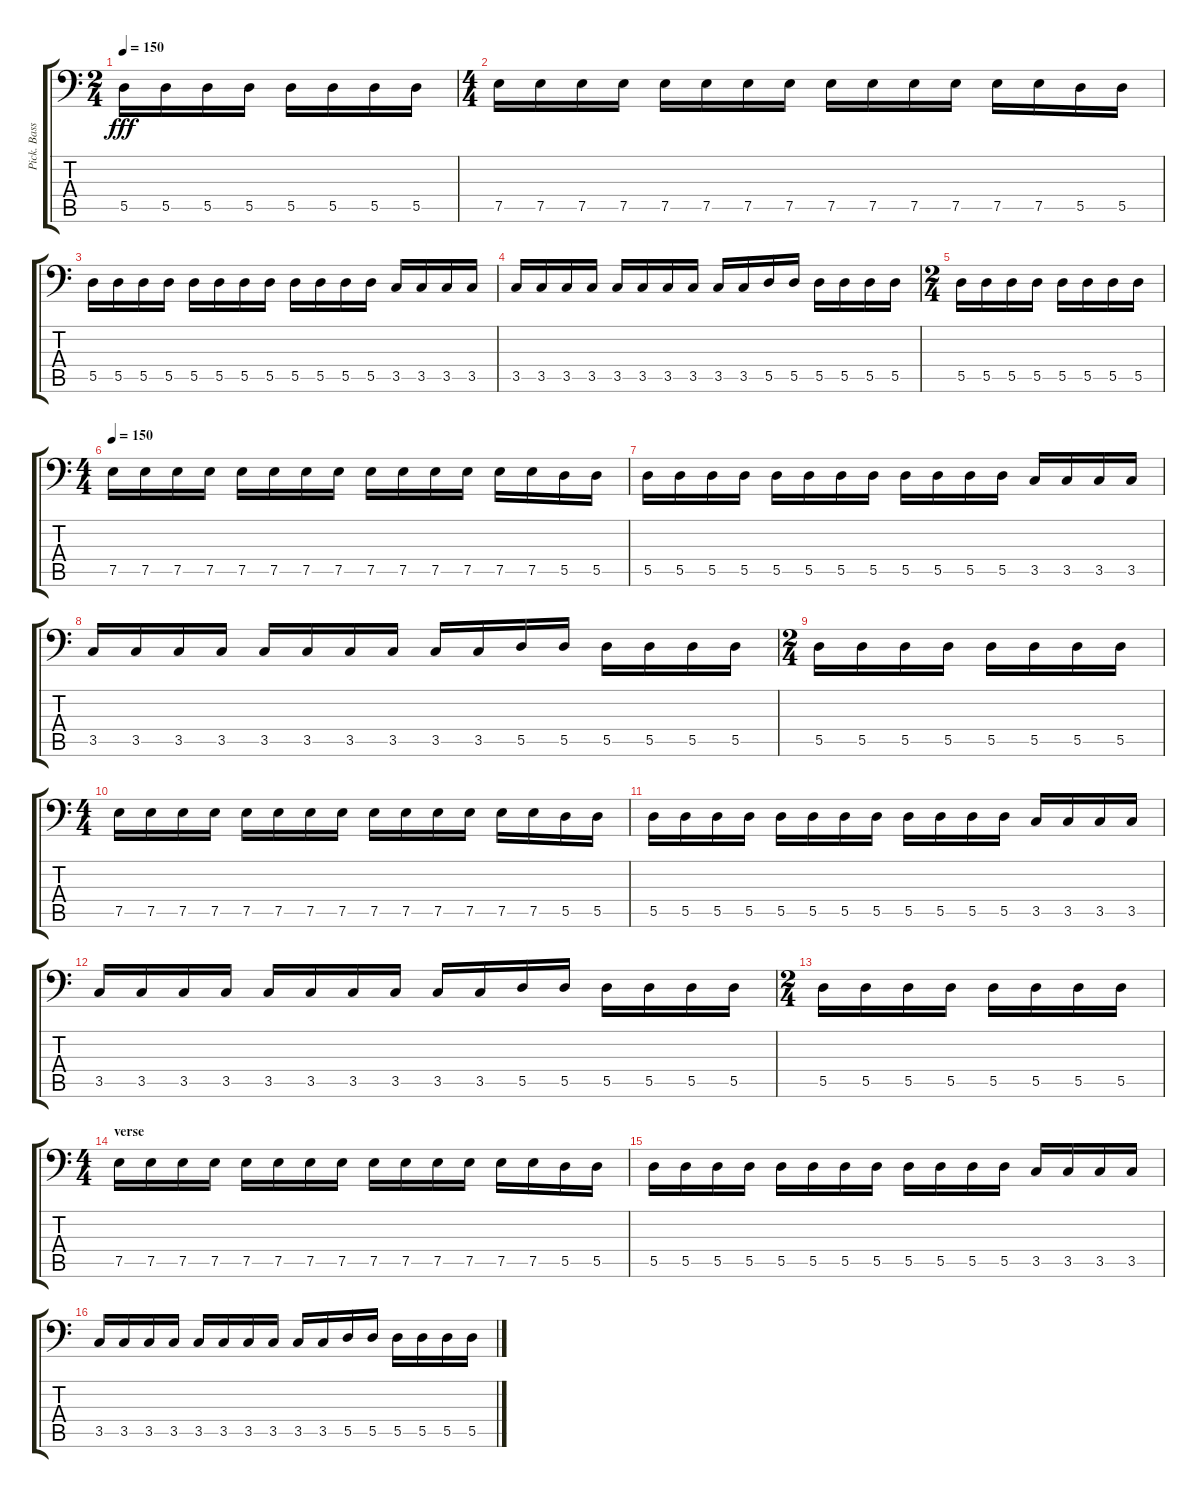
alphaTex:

\track ("Pick. Bass" "Pick. Bass") {instrument electricbasspick}
\staff {score tabs}
\tuning (E3 B2 G2 D2 A1 E1) {hide}
\ts (2 4)
\tempo 150
\clef f4
\ks c
5.5.16{dy fff} 5.5.16 5.5.16 5.5.16 5.5.16 5.5.16 5.5.16 5.5.16 |
\ts (4 4)
7.5.16{volume 16 instrument electricbasspick} 7.5.16 7.5.16 7.5.16 7.5.16 7.5.16 7.5.16 7.5.16 7.5.16 7.5.16 7.5.16 7.5.16 7.5.16 7.5.16 5.5.16 5.5.16 |
5.5.16 5.5.16 5.5.16 5.5.16 5.5.16 5.5.16 5.5.16 5.5.16 5.5.16 5.5.16 5.5.16 5.5.16 3.5.16 3.5.16 3.5.16 3.5.16 |
3.5.16 3.5.16 3.5.16 3.5.16 3.5.16 3.5.16 3.5.16 3.5.16 3.5.16 3.5.16 5.5.16 5.5.16 5.5.16 5.5.16 5.5.16 5.5.16 |
\ts (2 4)
5.5.16 5.5.16 5.5.16 5.5.16 5.5.16 5.5.16 5.5.16 5.5.16 |
\ts (4 4)
\tempo 150
7.5.16{volume 16 instrument electricbasspick} 7.5.16 7.5.16 7.5.16 7.5.16 7.5.16 7.5.16 7.5.16 7.5.16 7.5.16 7.5.16 7.5.16 7.5.16 7.5.16 5.5.16 5.5.16 |
5.5.16 5.5.16 5.5.16 5.5.16 5.5.16 5.5.16 5.5.16 5.5.16 5.5.16 5.5.16 5.5.16 5.5.16 3.5.16 3.5.16 3.5.16 3.5.16 |
3.5.16 3.5.16 3.5.16 3.5.16 3.5.16 3.5.16 3.5.16 3.5.16 3.5.16 3.5.16 5.5.16 5.5.16 5.5.16 5.5.16 5.5.16 5.5.16 |
\ts (2 4)
5.5.16 5.5.16 5.5.16 5.5.16 5.5.16 5.5.16 5.5.16 5.5.16 |
\ts (4 4)
7.5.16{volume 16 instrument electricbasspick} 7.5.16 7.5.16 7.5.16 7.5.16 7.5.16 7.5.16 7.5.16 7.5.16 7.5.16 7.5.16 7.5.16 7.5.16 7.5.16 5.5.16 5.5.16 |
5.5.16 5.5.16 5.5.16 5.5.16 5.5.16 5.5.16 5.5.16 5.5.16 5.5.16 5.5.16 5.5.16 5.5.16 3.5.16 3.5.16 3.5.16 3.5.16 |
3.5.16 3.5.16 3.5.16 3.5.16 3.5.16 3.5.16 3.5.16 3.5.16 3.5.16 3.5.16 5.5.16 5.5.16 5.5.16 5.5.16 5.5.16 5.5.16 |
\ts (2 4)
5.5.16 5.5.16 5.5.16 5.5.16 5.5.16 5.5.16 5.5.16 5.5.16 |
\ts (4 4)
\section ("" "verse")
7.5.16{volume 16 instrument electricbasspick} 7.5.16 7.5.16 7.5.16 7.5.16 7.5.16 7.5.16 7.5.16 7.5.16 7.5.16 7.5.16 7.5.16 7.5.16 7.5.16 5.5.16 5.5.16 |
5.5.16 5.5.16 5.5.16 5.5.16 5.5.16 5.5.16 5.5.16 5.5.16 5.5.16 5.5.16 5.5.16 5.5.16 3.5.16 3.5.16 3.5.16 3.5.16 |
3.5.16 3.5.16 3.5.16 3.5.16 3.5.16 3.5.16 3.5.16 3.5.16 3.5.16 3.5.16 5.5.16 5.5.16 5.5.16 5.5.16 5.5.16 5.5.16
